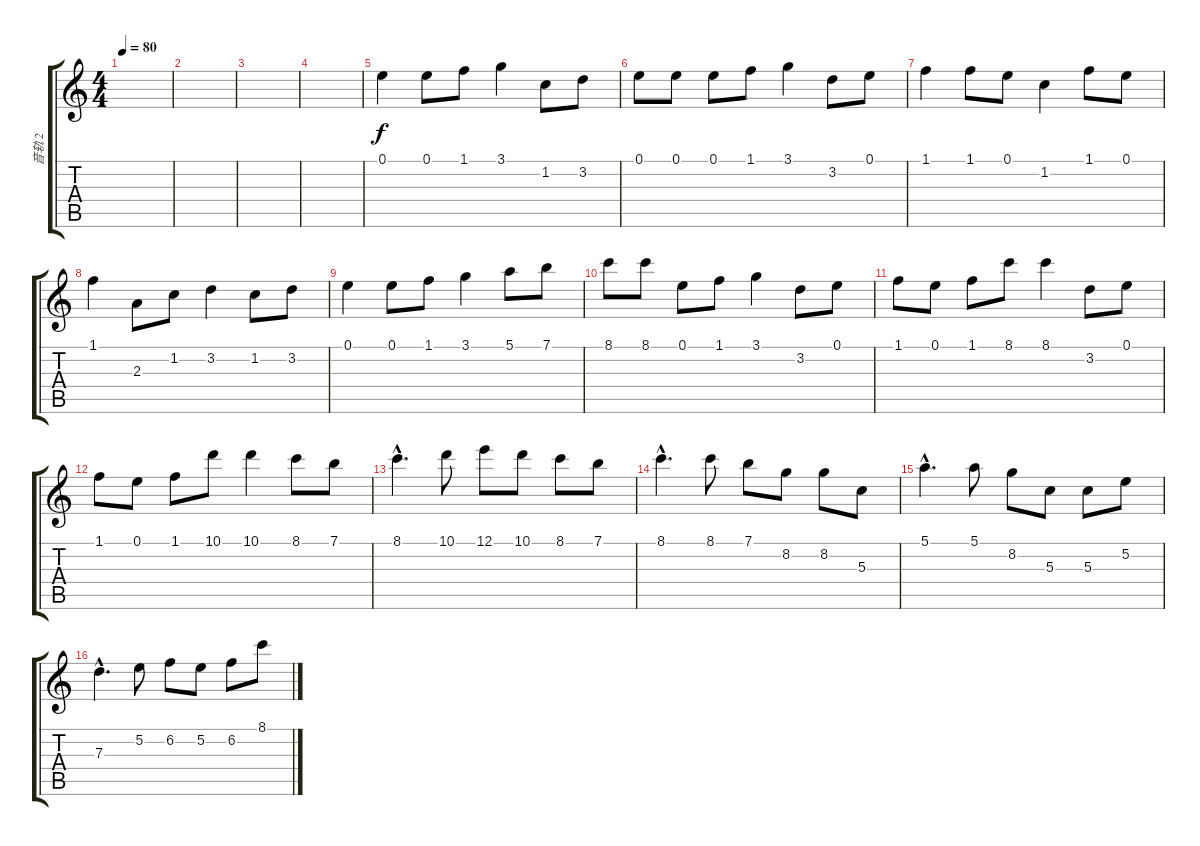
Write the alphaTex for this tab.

\track ("音轨 2" "音轨 2") {instrument acousticguitarsteel}
\staff {score tabs}
\tuning (E4 B3 G3 D3 A2 E2) {hide}
\ts (4 4)
\tempo 80
\clef g2
\ks c
|
|
|
|
0.1.4 0.1.8 1.1.8 3.1.4 1.2.8 3.2.8 |
0.1.8 0.1.8 0.1.8 1.1.8 3.1.4 3.2.8 0.1.8 |
1.1.4 1.1.8 0.1.8 1.2.4 1.1.8 0.1.8 |
1.1.4 2.3.8 1.2.8 3.2.4 1.2.8 3.2.8 |
0.1.4 0.1.8 1.1.8 3.1.4 5.1.8 7.1.8 |
8.1.8 8.1.8 0.1.8 1.1.8 3.1.4 3.2.8 0.1.8 |
1.1.8 0.1.8 1.1.8 8.1.8 8.1.4 3.2.8 0.1.8 |
1.1.8 0.1.8 1.1.8 10.1.8 10.1.4 8.1.8 7.1.8 |
8.1{hac}.4{d} 10.1.8 12.1.8 10.1.8 8.1.8 7.1.8 |
8.1{hac}.4{d} 8.1.8 7.1.8 8.2.8 8.2.8 5.3.8 |
5.1{hac}.4{d} 5.1.8 8.2.8 5.3.8 5.3.8 5.2.8 |
7.3{hac}.4{d} 5.2.8 6.2.8 5.2.8 6.2.8 8.1.8
